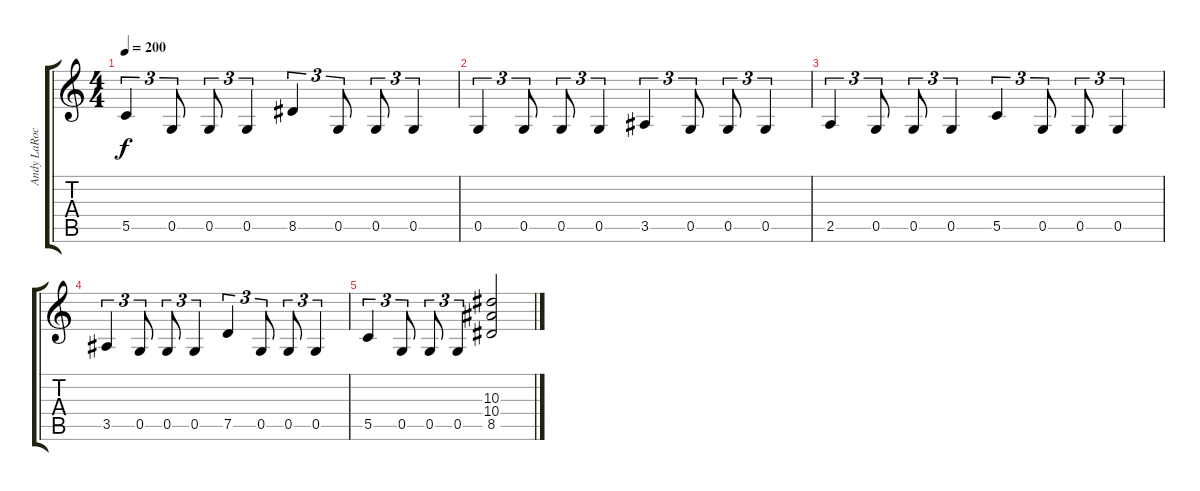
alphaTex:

\track ("Andy LaRocque" "Andy LaRoc") {instrument distortionguitar}
\staff {score tabs}
\tuning (D4 A3 F3 C3 G2 D2) {hide}
\ts (4 4)
\tempo 200
\clef g2
\ks c
5.5.4{tu (3 2) dy f} 0.5.8{tu (3 2)} 0.5.8{tu (3 2)} 0.5.4{tu (3 2)} 8.5.4{tu (3 2)} 0.5.8{tu (3 2)} 0.5.8{tu (3 2)} 0.5.4{tu (3 2)} |
0.5.4{tu (3 2)} 0.5.8{tu (3 2)} 0.5.8{tu (3 2)} 0.5.4{tu (3 2)} 3.5.4{tu (3 2)} 0.5.8{tu (3 2)} 0.5.8{tu (3 2)} 0.5.4{tu (3 2)} |
2.5.4{tu (3 2)} 0.5.8{tu (3 2)} 0.5.8{tu (3 2)} 0.5.4{tu (3 2)} 5.5.4{tu (3 2)} 0.5.8{tu (3 2)} 0.5.8{tu (3 2)} 0.5.4{tu (3 2)} |
3.5.4{tu (3 2)} 0.5.8{tu (3 2)} 0.5.8{tu (3 2)} 0.5.4{tu (3 2)} 7.5.4{tu (3 2)} 0.5.8{tu (3 2)} 0.5.8{tu (3 2)} 0.5.4{tu (3 2)} |
5.5.4{tu (3 2)} 0.5.8{tu (3 2)} 0.5.8{tu (3 2)} 0.5.4{tu (3 2)} (10.3 10.4 8.5).2
